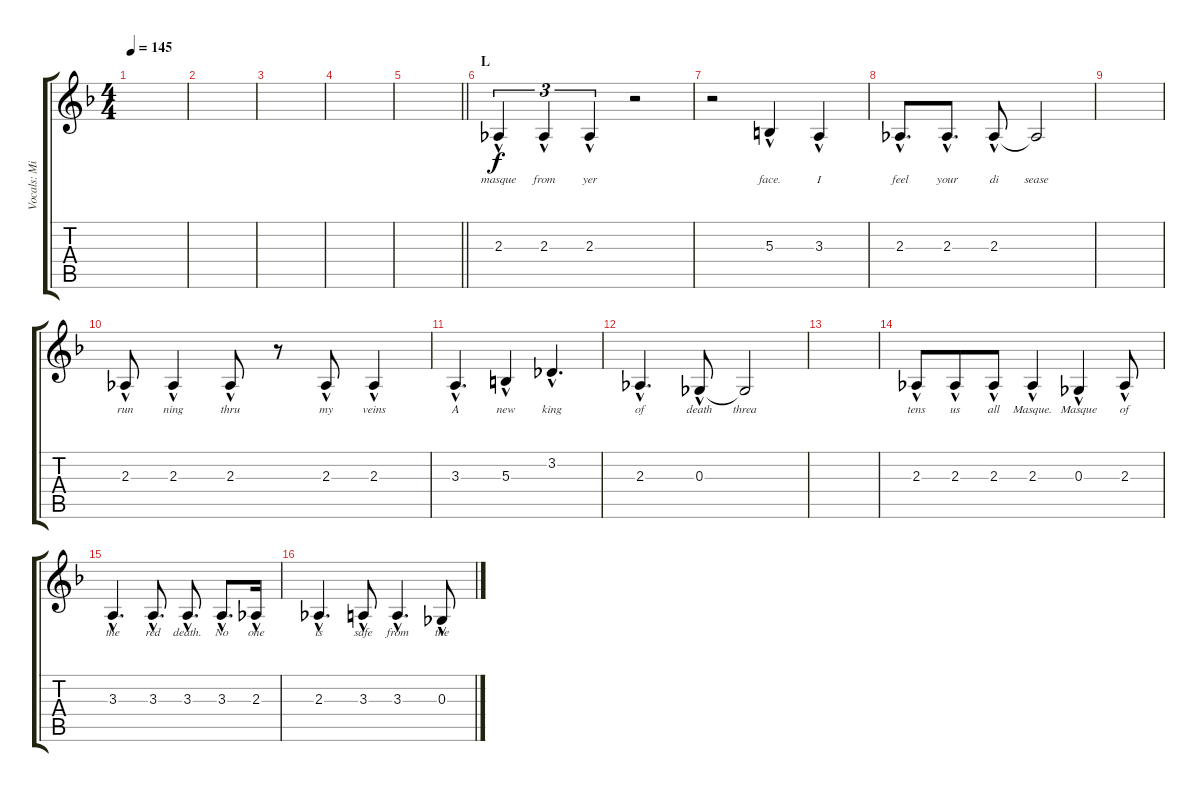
\track ("Vocals: Midnight" "Vocals: Mi") {instrument lead2sawtooth}
\staff {score tabs}
\tuning (Eb4 Bb3 Gb3 Db3 Ab2 Eb2) {hide}
\ts (4 4)
\tempo 145
\clef g2
\ks f
|
|
|
|
\barLineRight lightlight
|
\section ("" "L")
2.3{hac}.4{tu (3 2) lyrics (0 "masque") lyrics (1 "") lyrics (2 "") lyrics (3 "") lyrics (4 "")} 2.3{hac}.4{tu (3 2) lyrics (0 "from") lyrics (1 "") lyrics (2 "") lyrics (3 "") lyrics (4 "")} 2.3{hac}.4{tu (3 2) lyrics (0 "yer") lyrics (1 "") lyrics (2 "") lyrics (3 "") lyrics (4 "")} r.2 |
r.2 5.3{hac}.4{lyrics (0 "face.") lyrics (1 "") lyrics (2 "") lyrics (3 "") lyrics (4 "")} 3.3{hac}.4{lyrics (0 "I") lyrics (1 "") lyrics (2 "") lyrics (3 "") lyrics (4 "")} |
2.3{hac}.8{d lyrics (0 "feel") lyrics (1 "") lyrics (2 "") lyrics (3 "") lyrics (4 "")} 2.3{hac}.8{d lyrics (0 "your") lyrics (1 "") lyrics (2 "") lyrics (3 "") lyrics (4 "")} 2.3{hac}.8{lyrics (0 "di") lyrics (1 "") lyrics (2 "") lyrics (3 "") lyrics (4 "")} 2.3{t}.2{lyrics (0 "sease") lyrics (1 "") lyrics (2 "") lyrics (3 "") lyrics (4 "")} |
|
2.3{hac}.8{lyrics (0 "run") lyrics (1 "") lyrics (2 "") lyrics (3 "") lyrics (4 "")} 2.3{hac}.4{lyrics (0 "ning") lyrics (1 "") lyrics (2 "") lyrics (3 "") lyrics (4 "")} 2.3{hac}.8{lyrics (0 "thru") lyrics (1 "") lyrics (2 "") lyrics (3 "") lyrics (4 "")} r.8 2.3{hac}.8{lyrics (0 "my") lyrics (1 "") lyrics (2 "") lyrics (3 "") lyrics (4 "")} 2.3{hac}.4{lyrics (0 "veins") lyrics (1 "") lyrics (2 "") lyrics (3 "") lyrics (4 "")} |
3.3{hac}.4{d lyrics (0 "A") lyrics (1 "") lyrics (2 "") lyrics (3 "") lyrics (4 "")} 5.3{hac}.4{lyrics (0 "new") lyrics (1 "") lyrics (2 "") lyrics (3 "") lyrics (4 "")} 3.2{hac}.4{d lyrics (0 "king") lyrics (1 "") lyrics (2 "") lyrics (3 "") lyrics (4 "")} |
2.3{hac}.4{d lyrics (0 "of") lyrics (1 "") lyrics (2 "") lyrics (3 "") lyrics (4 "")} 0.3{hac}.8{lyrics (0 "death") lyrics (1 "") lyrics (2 "") lyrics (3 "") lyrics (4 "")} 0.3{t}.2{lyrics (0 "threa") lyrics (1 "") lyrics (2 "") lyrics (3 "") lyrics (4 "")} |
|
2.3{hac}.8{lyrics (0 "tens") lyrics (1 "") lyrics (2 "") lyrics (3 "") lyrics (4 "")} 2.3{hac}.8{lyrics (0 "us") lyrics (1 "") lyrics (2 "") lyrics (3 "") lyrics (4 "") beam merge} 2.3{hac}.8{lyrics (0 "all") lyrics (1 "") lyrics (2 "") lyrics (3 "") lyrics (4 "")} 2.3{hac}.4{lyrics (0 "Masque.") lyrics (1 "") lyrics (2 "") lyrics (3 "") lyrics (4 "")} 0.3{hac}.4{lyrics (0 "Masque") lyrics (1 "") lyrics (2 "") lyrics (3 "") lyrics (4 "")} 2.3{hac}.8{lyrics (0 "of") lyrics (1 "") lyrics (2 "") lyrics (3 "") lyrics (4 "")} |
3.3{hac}.4{d lyrics (0 "the") lyrics (1 "") lyrics (2 "") lyrics (3 "") lyrics (4 "")} 3.3{hac}.8{d lyrics (0 "red") lyrics (1 "") lyrics (2 "") lyrics (3 "") lyrics (4 "")} 3.3{hac}.8{d lyrics (0 "death.") lyrics (1 "") lyrics (2 "") lyrics (3 "") lyrics (4 "")} 3.3{hac}.8{d lyrics (0 "No") lyrics (1 "") lyrics (2 "") lyrics (3 "") lyrics (4 "")} 2.3{hac}.16{lyrics (0 "one") lyrics (1 "") lyrics (2 "") lyrics (3 "") lyrics (4 "")} |
2.3{hac}.4{d lyrics (0 "is") lyrics (1 "") lyrics (2 "") lyrics (3 "") lyrics (4 "")} 3.3{hac}.8{lyrics (0 "safe") lyrics (1 "") lyrics (2 "") lyrics (3 "") lyrics (4 "")} 3.3{hac}.4{d lyrics (0 "from") lyrics (1 "") lyrics (2 "") lyrics (3 "") lyrics (4 "")} 0.3{hac}.8{lyrics (0 "the") lyrics (1 "") lyrics (2 "") lyrics (3 "") lyrics (4 "")}
